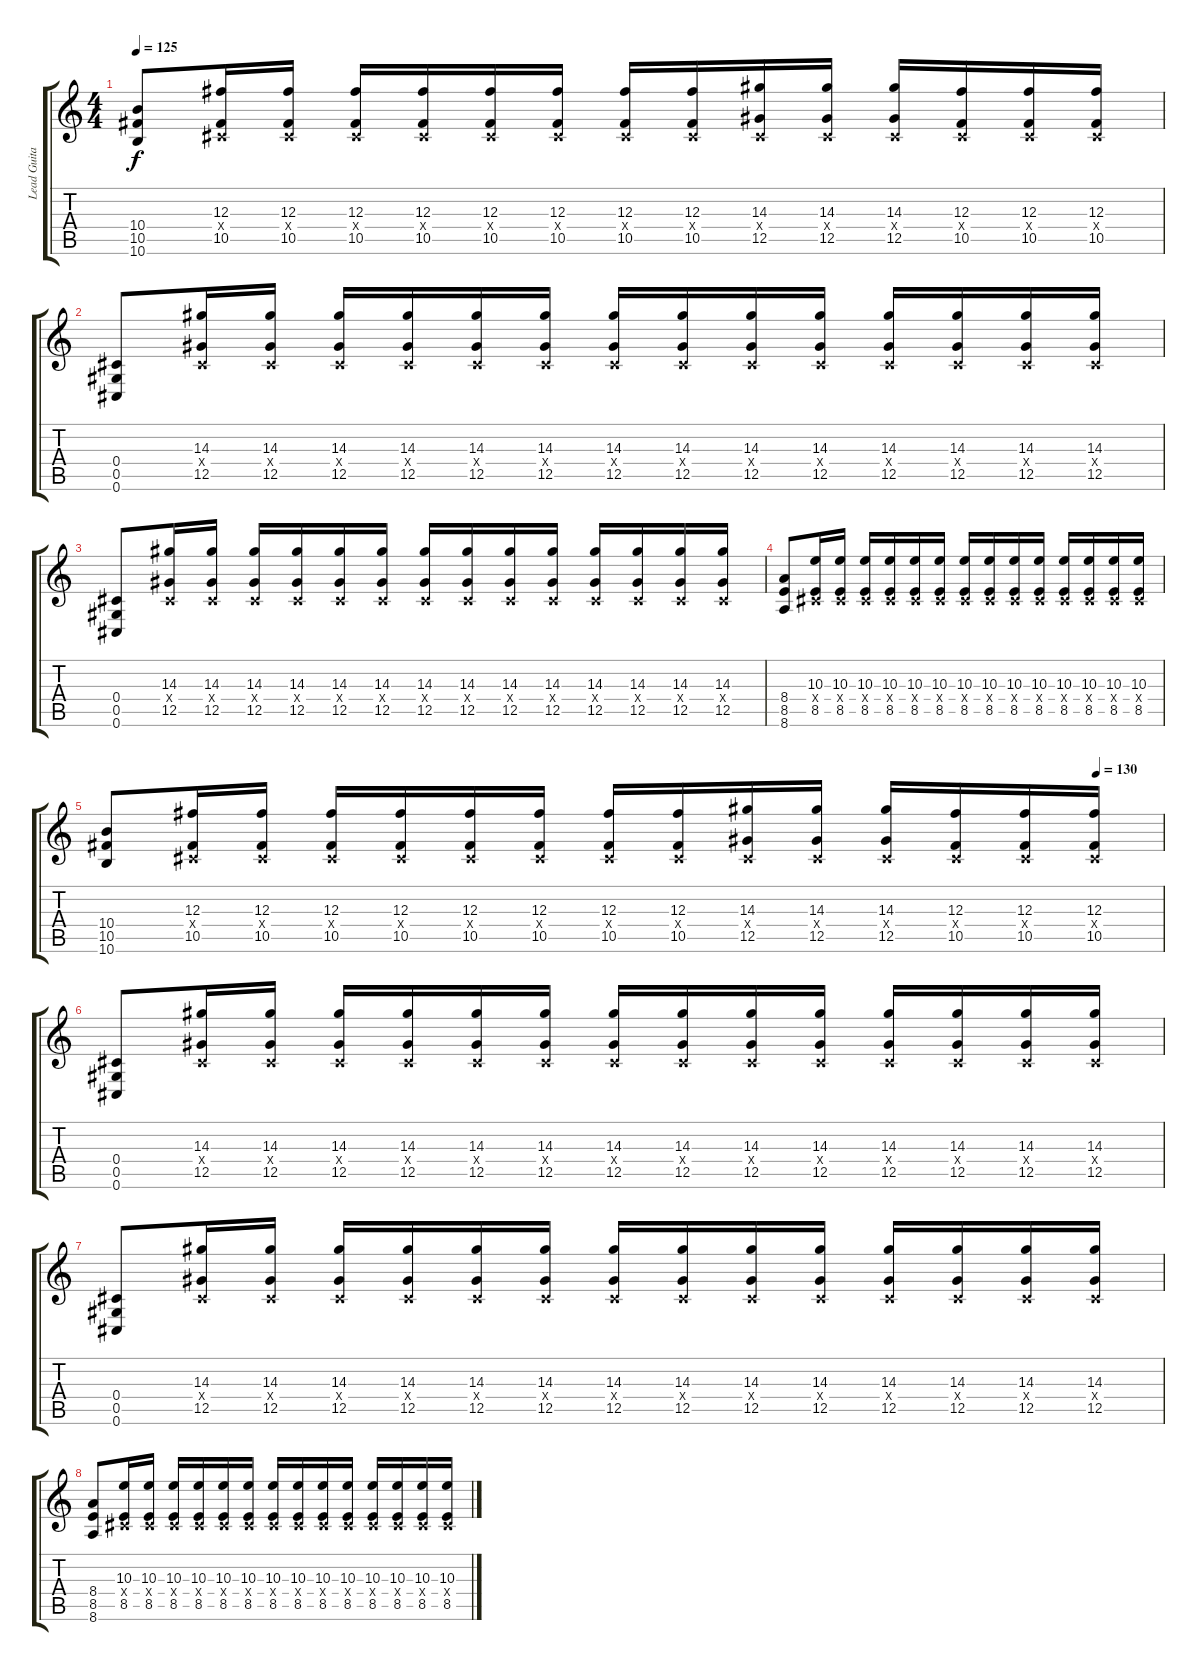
\track ("Lead Guitar" "Lead Guita") {instrument distortionguitar}
\staff {score tabs}
\tuning (Eb4 Bb3 Gb3 Db3 Ab2 Db2) {hide}
\ts (4 4)
\tempo 125
\clef g2
\ks c
(10.4 10.5 10.6).8{dy f} (12.3 0.4{x} 10.5).16 (12.3 0.4{x} 10.5).16 (12.3 0.4{x} 10.5).16 (12.3 0.4{x} 10.5).16 (12.3 0.4{x} 10.5).16 (12.3 0.4{x} 10.5).16 (12.3 0.4{x} 10.5).16 (12.3 0.4{x} 10.5).16 (14.3 0.4{x} 12.5).16 (14.3 0.4{x} 12.5).16 (14.3 0.4{x} 12.5).16 (12.3 0.4{x} 10.5).16 (12.3 0.4{x} 10.5).16 (12.3 0.4{x} 10.5).16 |
(0.4 0.5 0.6).8 (14.3 0.4{x} 12.5).16 (14.3 0.4{x} 12.5).16 (14.3 0.4{x} 12.5).16 (14.3 0.4{x} 12.5).16 (14.3 0.4{x} 12.5).16 (14.3 0.4{x} 12.5).16 (14.3 0.4{x} 12.5).16 (14.3 0.4{x} 12.5).16 (14.3 0.4{x} 12.5).16 (14.3 0.4{x} 12.5).16 (14.3 0.4{x} 12.5).16 (14.3 0.4{x} 12.5).16 (14.3 0.4{x} 12.5).16 (14.3 0.4{x} 12.5).16 |
(0.4 0.5 0.6).8 (14.3 0.4{x} 12.5).16 (14.3 0.4{x} 12.5).16 (14.3 0.4{x} 12.5).16 (14.3 0.4{x} 12.5).16 (14.3 0.4{x} 12.5).16 (14.3 0.4{x} 12.5).16 (14.3 0.4{x} 12.5).16 (14.3 0.4{x} 12.5).16 (14.3 0.4{x} 12.5).16 (14.3 0.4{x} 12.5).16 (14.3 0.4{x} 12.5).16 (14.3 0.4{x} 12.5).16 (14.3 0.4{x} 12.5).16 (14.3 0.4{x} 12.5).16 |
(8.4 8.5 8.6).8 (10.3 0.4{x} 8.5).16 (10.3 0.4{x} 8.5).16 (10.3 0.4{x} 8.5).16 (10.3 0.4{x} 8.5).16 (10.3 0.4{x} 8.5).16 (10.3 0.4{x} 8.5).16 (10.3 0.4{x} 8.5).16 (10.3 0.4{x} 8.5).16 (10.3 0.4{x} 8.5).16 (10.3 0.4{x} 8.5).16 (10.3 0.4{x} 8.5).16 (10.3 0.4{x} 8.5).16 (10.3 0.4{x} 8.5).16 (10.3 0.4{x} 8.5).16 |
\tempo (130 0.9375)
(10.4 10.5 10.6).8 (12.3 0.4{x} 10.5).16 (12.3 0.4{x} 10.5).16 (12.3 0.4{x} 10.5).16 (12.3 0.4{x} 10.5).16 (12.3 0.4{x} 10.5).16 (12.3 0.4{x} 10.5).16 (12.3 0.4{x} 10.5).16 (12.3 0.4{x} 10.5).16 (14.3 0.4{x} 12.5).16 (14.3 0.4{x} 12.5).16 (14.3 0.4{x} 12.5).16 (12.3 0.4{x} 10.5).16 (12.3 0.4{x} 10.5).16 (12.3 0.4{x} 10.5).16 |
(0.4 0.5 0.6).8 (14.3 0.4{x} 12.5).16 (14.3 0.4{x} 12.5).16 (14.3 0.4{x} 12.5).16 (14.3 0.4{x} 12.5).16 (14.3 0.4{x} 12.5).16 (14.3 0.4{x} 12.5).16 (14.3 0.4{x} 12.5).16 (14.3 0.4{x} 12.5).16 (14.3 0.4{x} 12.5).16 (14.3 0.4{x} 12.5).16 (14.3 0.4{x} 12.5).16 (14.3 0.4{x} 12.5).16 (14.3 0.4{x} 12.5).16 (14.3 0.4{x} 12.5).16 |
(0.4 0.5 0.6).8 (14.3 0.4{x} 12.5).16 (14.3 0.4{x} 12.5).16 (14.3 0.4{x} 12.5).16 (14.3 0.4{x} 12.5).16 (14.3 0.4{x} 12.5).16 (14.3 0.4{x} 12.5).16 (14.3 0.4{x} 12.5).16 (14.3 0.4{x} 12.5).16 (14.3 0.4{x} 12.5).16 (14.3 0.4{x} 12.5).16 (14.3 0.4{x} 12.5).16 (14.3 0.4{x} 12.5).16 (14.3 0.4{x} 12.5).16 (14.3 0.4{x} 12.5).16 |
(8.4 8.5 8.6).8 (10.3 0.4{x} 8.5).16 (10.3 0.4{x} 8.5).16 (10.3 0.4{x} 8.5).16 (10.3 0.4{x} 8.5).16 (10.3 0.4{x} 8.5).16 (10.3 0.4{x} 8.5).16 (10.3 0.4{x} 8.5).16 (10.3 0.4{x} 8.5).16 (10.3 0.4{x} 8.5).16 (10.3 0.4{x} 8.5).16 (10.3 0.4{x} 8.5).16 (10.3 0.4{x} 8.5).16 (10.3 0.4{x} 8.5).16 (10.3 0.4{x} 8.5).16
